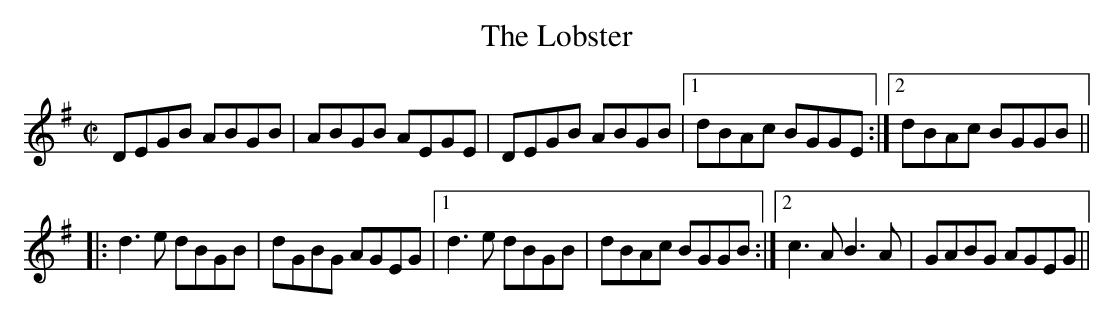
X:1
T:Lobster, The
M:C|
K:G
DEGB ABGB|ABGB AEGE|DEGB ABGB|1 dBAc BGGE:|2 dBAc BGGB||
|:d3e dBGB|dGBG AGEG|1 d3e dBGB|dBAc BGGB:|2 c3A B3A|GABG AGEG||
